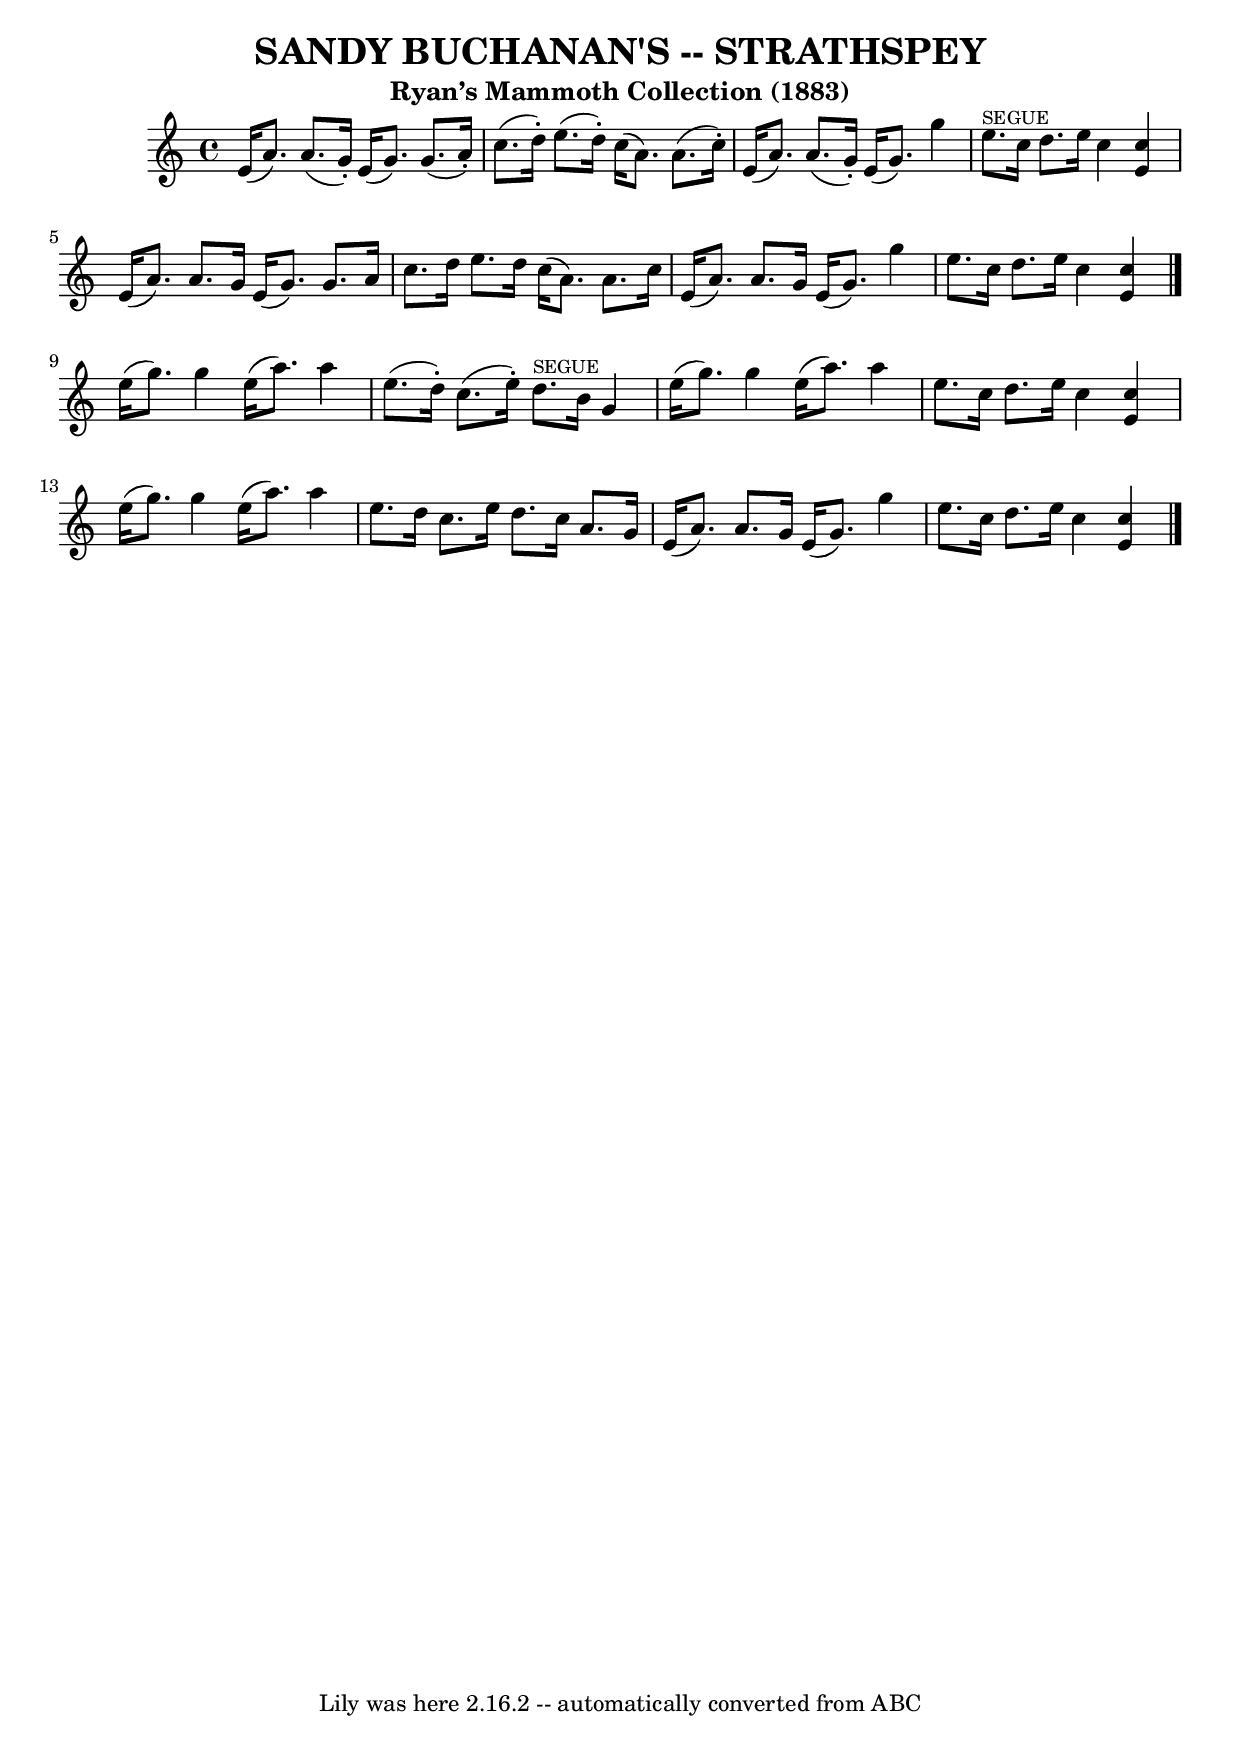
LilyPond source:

\version "2.16.2"
\include "Mammoth.ily"
\header {
  crossRefNumber = "1"
  footnotes = ""
  subtitle = "Ryan’s Mammoth Collection (1883)"
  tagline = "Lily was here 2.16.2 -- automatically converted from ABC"
  title = "SANDY BUCHANAN'S -- STRATHSPEY"

}
voicedefault =  {


  \override Staff.TimeSignature #'style = #'C
  \time 4/4 
  \key a \minor
  e'16 (a'8.) a'8. (g'16-.) e'16 (
  g'8.) g'8. (a'16-.)   |
  c''8. (d''16-.) e''8. (
  d''16-.) c''16 (a'8.) a'8. (c''16-.)   |
  e'16 (
  a'8.) a'8. (g'16-.) e'16 (g'8.) g''4    |
  e''8.^\segue c''16 d''8. e''16 c''4  << e'4 c''4   >>   |
  
  e'16 (a'8.) a'8. g'16 e'16 (g'8.) g'8. a'16    
  |
  c''8. d''16 e''8. d''16 c''16 (a'8.) a'8.    
  c''16    |
  e'16 (a'8.) a'8. g'16 e'16 (g'8.)   
  g''4    |
  e''8. c''16 d''8. e''16 c''4  << e'4 c''4   
				 >>   \bar "|." e''16 (g''8.) g''4 e''16 (a''8.) a''4    
  |
  e''8. (d''16-.) c''8. (e''16-.) d''8.^\segue   
  b'16 g'4    |
  e''16 (g''8.) g''4 e''16 (a''8.)   
  a''4    |
  e''8. c''16 d''8. e''16 c''4  << e'4 c''4   
				 >>   |
  e''16 (g''8.) g''4 e''16 (a''8.) a''4    
  |
  e''8. d''16 c''8. e''16 d''8. c''16 a'8. g'16   
  |
  e'16 (a'8.) a'8. g'16 e'16 (g'8.) g''4    
  |
  e''8. c''16 d''8. e''16 c''4  << e'4 c''4   >>   
  \bar "|."   

}

\score{
  <<

    \context Staff="default"
    {
      \voicedefault 
      
    }

  >>
  \layout {
    
  }
  \midi {
  }

}
